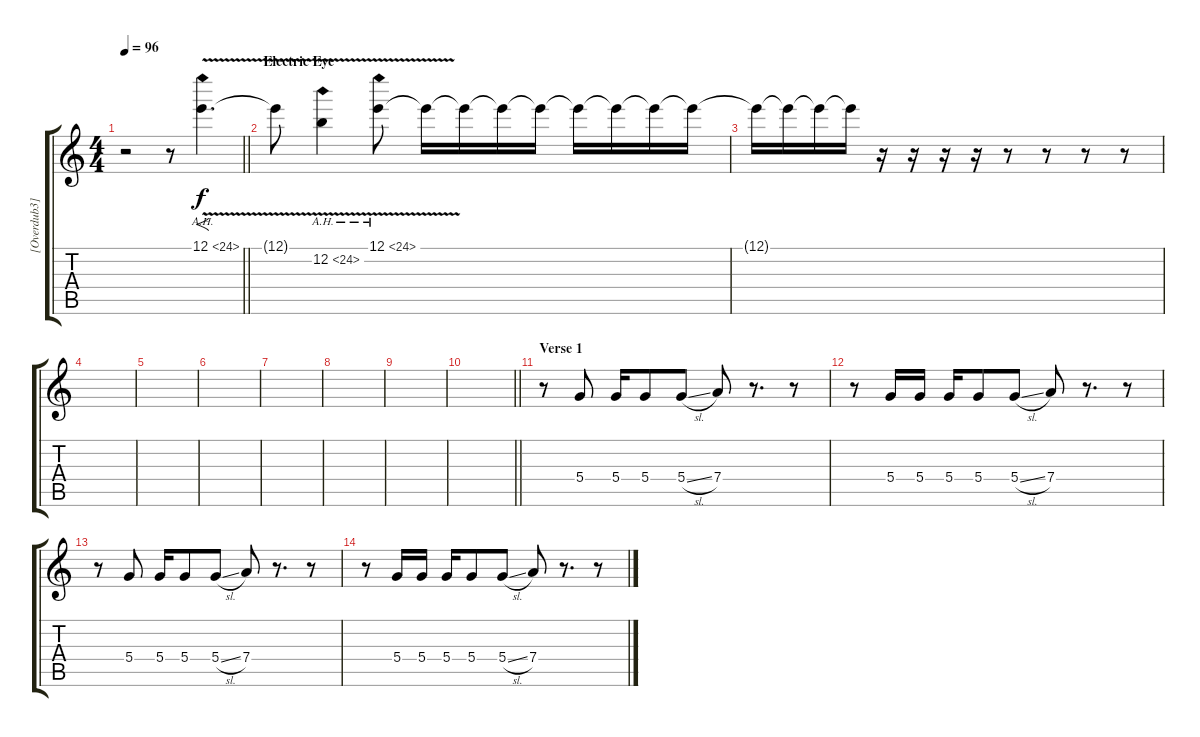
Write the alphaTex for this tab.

\track ("[Overdub3]" "[Overdub3]") {instrument distortionguitar}
\staff {score tabs}
\tuning (E4 B3 G3 D3 A2 E2) {hide}
\ts (4 4)
\tempo 96
\clef g2
\barLineRight lightlight
\ks c
r.2{dy f} r.8 12.1{ah 12 v}.4{f d balance 8} |
\section ("" "Electric Eye")
12.1{t}.8 12.2{ah 12 v}.4 12.1{ah 12 v}.8 12.1{t}.16 12.1{t}.16 12.1{t}.16 12.1{t}.16 12.1{t}.16{volume 11} 12.1{t}.16{volume 10} 12.1{t}.16{volume 9} 12.1{t}.16{volume 8} |
12.1{t}.16{volume 7} 12.1{t}.16{volume 5} 12.1{t}.16{volume 3} 12.1{t}.16{volume 0} r.16 r.16 r.16 r.16 r.8 r.8 r.8 r.8 |
|
|
|
|
|
|
\barLineRight lightlight
|
\section ("" "Verse 1")
r.8{volume 15 balance 1 instrument violin} 5.4.8 5.4.16 5.4.8 5.4{sl}.8 7.4.8 r.8{d} r.8 |
r.8 5.4.16 5.4.16 5.4.16 5.4.8 5.4{sl}.8 7.4.8 r.8{d} r.8 |
r.8 5.4.8 5.4.16 5.4.8 5.4{sl}.8 7.4.8 r.8{d} r.8 |
r.8 5.4.16 5.4.16 5.4.16 5.4.8 5.4{sl}.8 7.4.8 r.8{d} r.8
